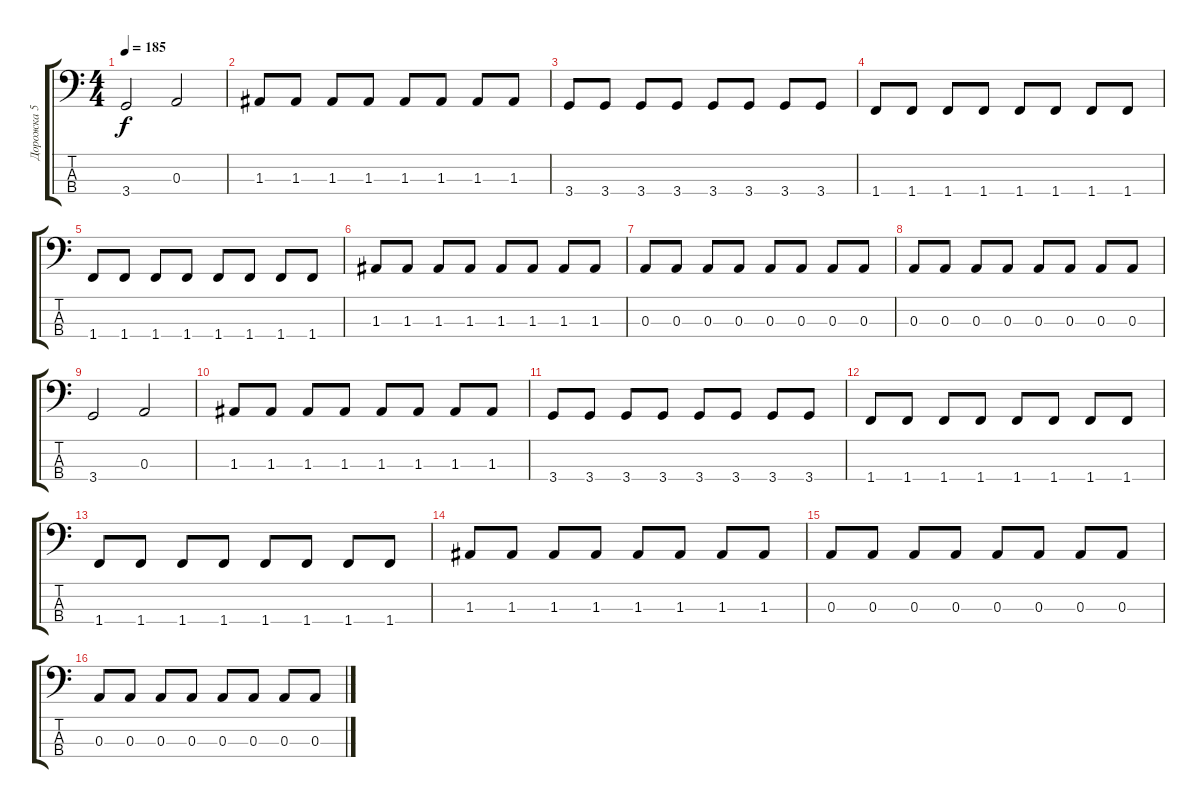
\track ("Дорожка 5" "Дорожка 5") {instrument electricbassfinger}
\staff {score tabs}
\tuning (G2 D2 A1 E1) {hide}
\ts (4 4)
\tempo 185
\clef f4
\ks c
3.4.2{dy f} 0.3.2 |
1.3.8 1.3.8 1.3.8 1.3.8 1.3.8 1.3.8 1.3.8 1.3.8 |
3.4.8 3.4.8 3.4.8 3.4.8 3.4.8 3.4.8 3.4.8 3.4.8 |
1.4.8 1.4.8 1.4.8 1.4.8 1.4.8 1.4.8 1.4.8 1.4.8 |
1.4.8 1.4.8 1.4.8 1.4.8 1.4.8 1.4.8 1.4.8 1.4.8 |
1.3.8 1.3.8 1.3.8 1.3.8 1.3.8 1.3.8 1.3.8 1.3.8 |
0.3.8 0.3.8 0.3.8 0.3.8 0.3.8 0.3.8 0.3.8 0.3.8 |
0.3.8 0.3.8 0.3.8 0.3.8 0.3.8 0.3.8 0.3.8 0.3.8 |
3.4.2 0.3.2 |
1.3.8 1.3.8 1.3.8 1.3.8 1.3.8 1.3.8 1.3.8 1.3.8 |
3.4.8 3.4.8 3.4.8 3.4.8 3.4.8 3.4.8 3.4.8 3.4.8 |
1.4.8 1.4.8 1.4.8 1.4.8 1.4.8 1.4.8 1.4.8 1.4.8 |
1.4.8 1.4.8 1.4.8 1.4.8 1.4.8 1.4.8 1.4.8 1.4.8 |
1.3.8 1.3.8 1.3.8 1.3.8 1.3.8 1.3.8 1.3.8 1.3.8 |
0.3.8 0.3.8 0.3.8 0.3.8 0.3.8 0.3.8 0.3.8 0.3.8 |
0.3.8 0.3.8 0.3.8 0.3.8 0.3.8 0.3.8 0.3.8 0.3.8
